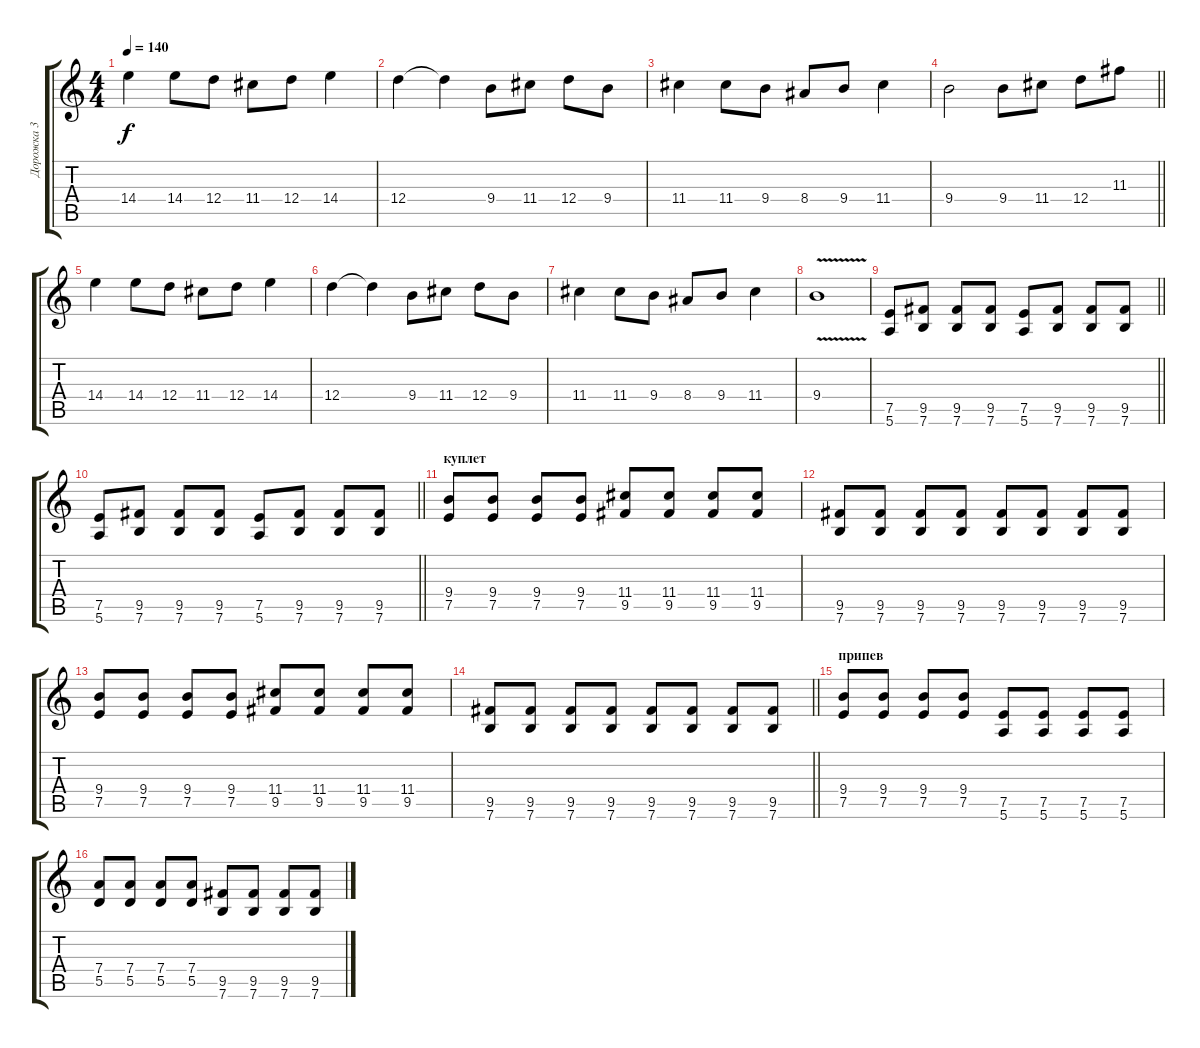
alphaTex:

\track ("Дорожка 3" "Дорожка 3") {instrument distortionguitar}
\staff {score tabs}
\tuning (E4 B3 G3 D3 A2 E2) {hide}
\ts (4 4)
\tempo 140
\clef g2
\ks c
14.4.4{dy f} 14.4.8 12.4.8 11.4.8 12.4.8 14.4.4 |
12.4.4 12.4{t}.4 9.4.8 11.4.8 12.4.8 9.4.8 |
11.4.4 11.4.8 9.4.8 8.4.8 9.4.8 11.4.4 |
\barLineRight lightlight
9.4.2 9.4.8 11.4.8 12.4.8 11.3.8 |
14.4.4 14.4.8 12.4.8 11.4.8 12.4.8 14.4.4 |
12.4.4 12.4{t}.4 9.4.8 11.4.8 12.4.8 9.4.8 |
11.4.4 11.4.8 9.4.8 8.4.8 9.4.8 11.4.4 |
9.4{v}.1 |
\barLineRight lightlight
(7.5 5.6).8 (9.5 7.6).8 (9.5 7.6).8 (9.5 7.6).8 (7.5 5.6).8 (9.5 7.6).8 (9.5 7.6).8 (9.5 7.6).8 |
\barLineRight lightlight
(7.5 5.6).8 (9.5 7.6).8 (9.5 7.6).8 (9.5 7.6).8 (7.5 5.6).8 (9.5 7.6).8 (9.5 7.6).8 (9.5 7.6).8 |
\section ("" "куплет")
(9.4 7.5).8 (9.4 7.5).8 (9.4 7.5).8 (9.4 7.5).8 (11.4 9.5).8 (11.4 9.5).8 (11.4 9.5).8 (11.4 9.5).8 |
(9.5 7.6).8 (9.5 7.6).8 (9.5 7.6).8 (9.5 7.6).8 (9.5 7.6).8 (9.5 7.6).8 (9.5 7.6).8 (9.5 7.6).8 |
(9.4 7.5).8 (9.4 7.5).8 (9.4 7.5).8 (9.4 7.5).8 (11.4 9.5).8 (11.4 9.5).8 (11.4 9.5).8 (11.4 9.5).8 |
\barLineRight lightlight
(9.5 7.6).8 (9.5 7.6).8 (9.5 7.6).8 (9.5 7.6).8 (9.5 7.6).8 (9.5 7.6).8 (9.5 7.6).8 (9.5 7.6).8 |
\section ("" "припев")
(9.4 7.5).8 (9.4 7.5).8 (9.4 7.5).8 (9.4 7.5).8 (7.5 5.6).8 (7.5 5.6).8 (7.5 5.6).8 (7.5 5.6).8 |
(7.4 5.5).8 (7.4 5.5).8 (7.4 5.5).8 (7.4 5.5).8 (9.5 7.6).8 (9.5 7.6).8 (9.5 7.6).8 (9.5 7.6).8
